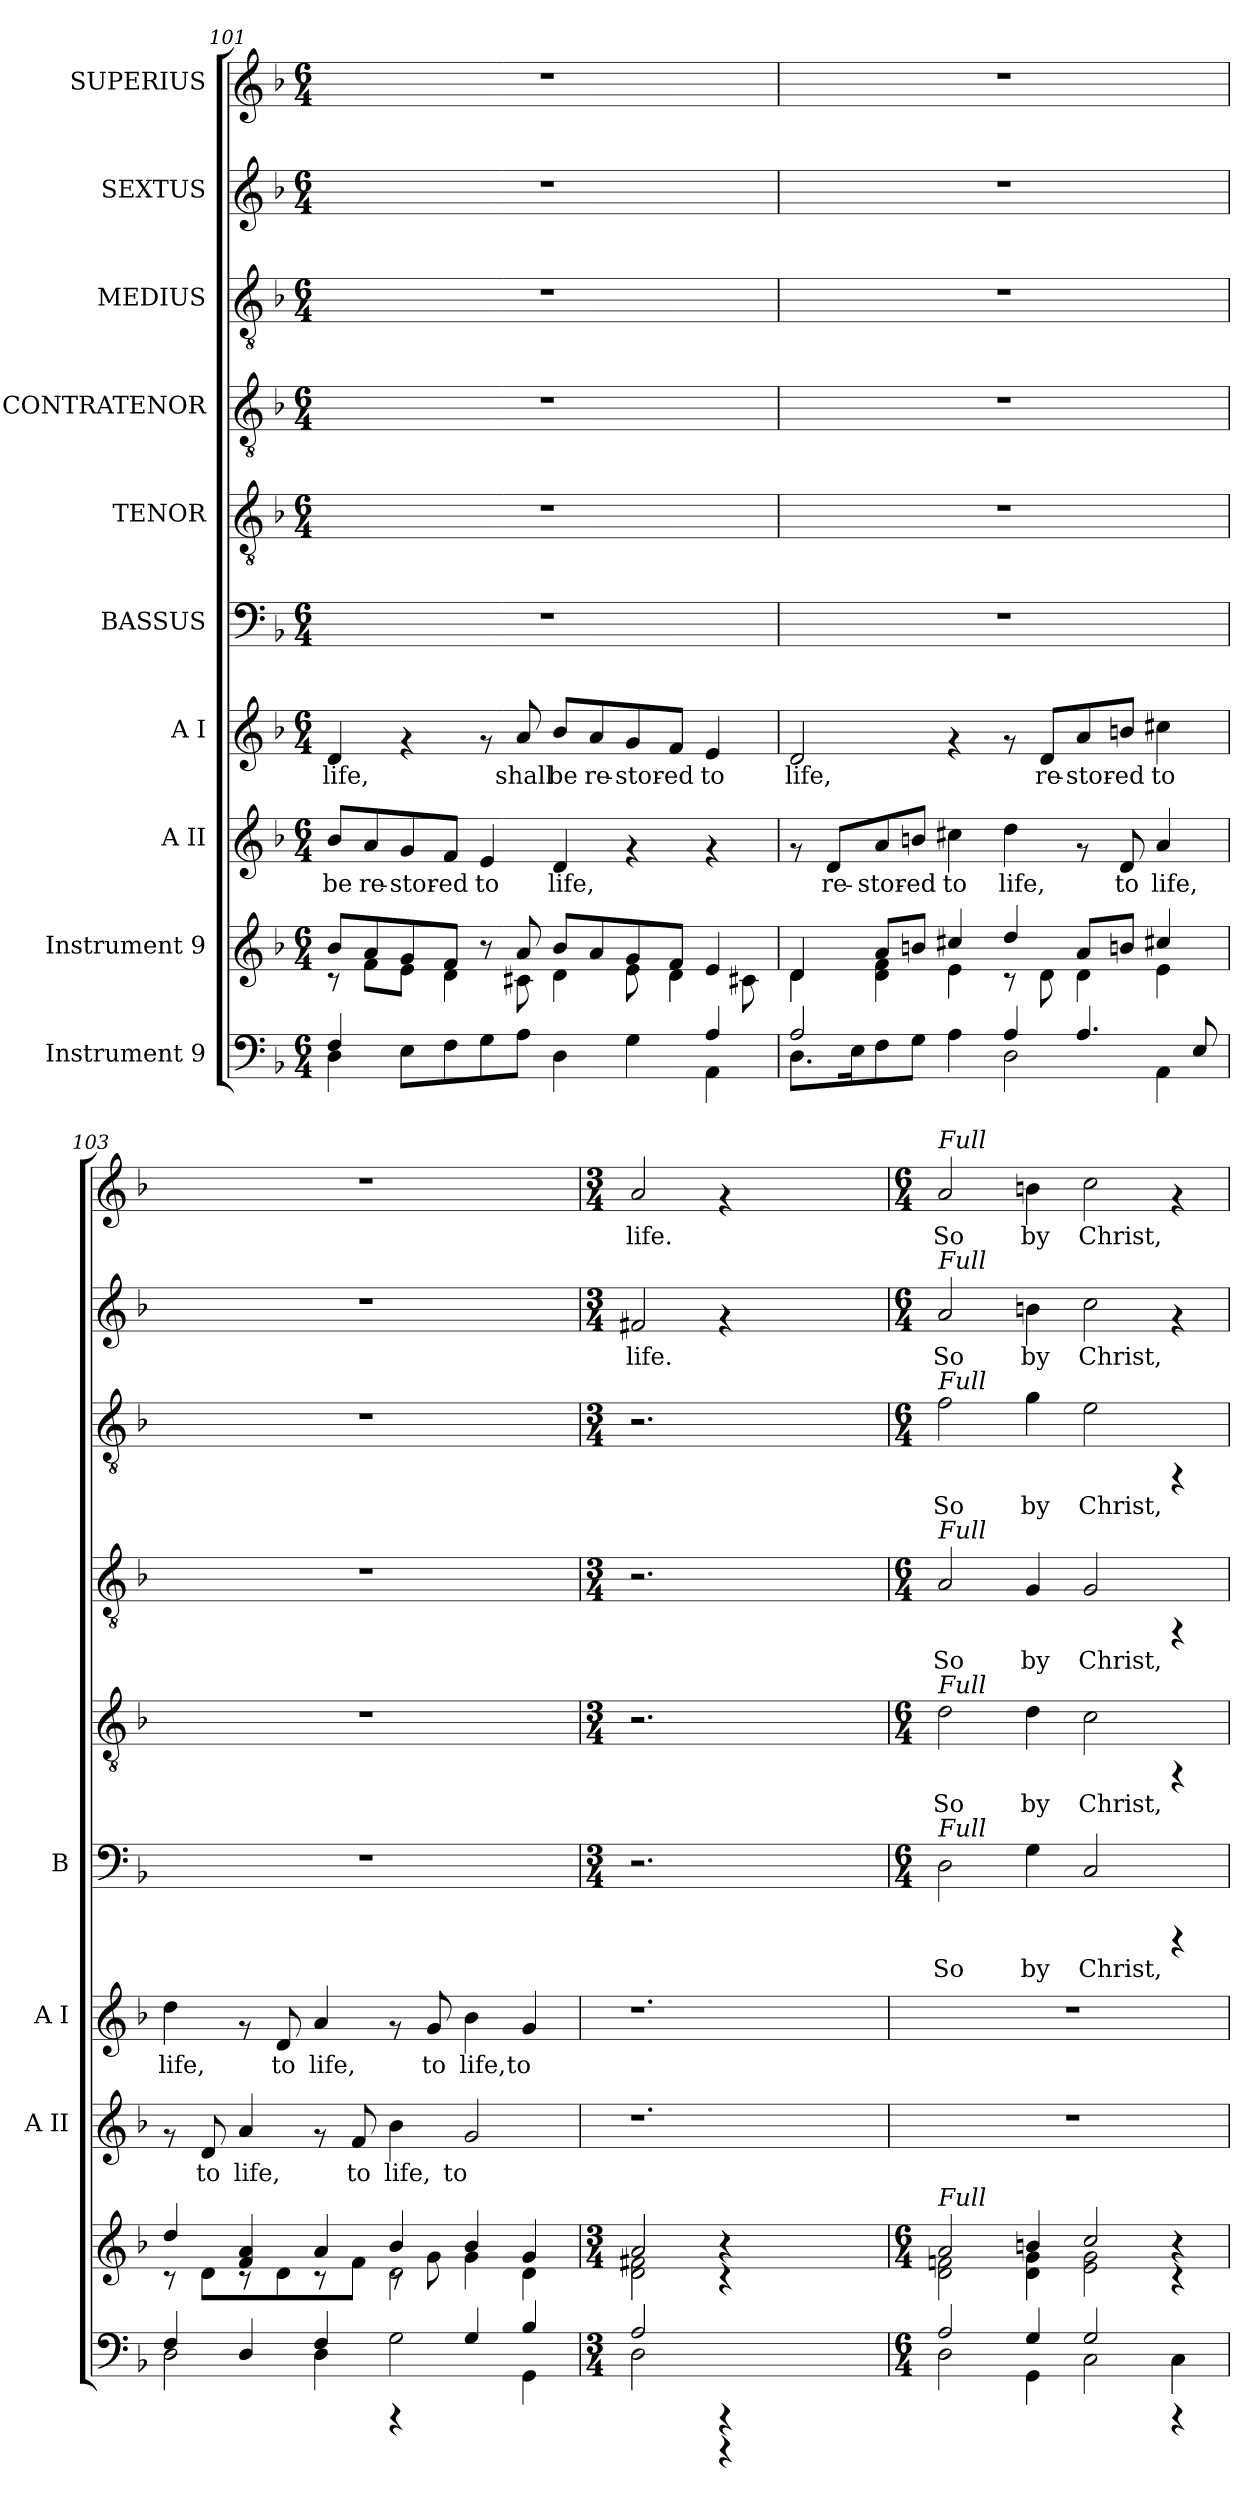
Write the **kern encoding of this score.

**kern	**kern	**kern	**text	**kern	**text	**kern	**text	**kern	**text	**kern	**text	**kern	**text	**kern	**text	**kern	**text
*part10	*part9	*part8	*part8	*part7	*part7	*part6	*part6	*part5	*part5	*part4	*part4	*part3	*part3	*part2	*part2	*part1	*part1
*staff10	*staff9	*staff8	*staff8	*staff7	*staff7	*staff6	*staff6	*staff5	*staff5	*staff4	*staff4	*staff3	*staff3	*staff2	*staff2	*staff1	*staff1
*I"Instrument 9	*I"Instrument 9	*I"A II	*	*I"A I	*	*I"BASSUS	*	*I"TENOR	*	*I"CONTRATENOR	*	*I"MEDIUS	*	*I"SEXTUS	*	*I"SUPERIUS	*
*	*	*I'A II	*	*I'A I	*	*I'B	*	*	*	*	*	*	*	*	*	*	*
!!LO:PB:g=z
*clefF4	*clefG2	*clefG2	*	*clefG2	*	*clefF4	*	*clefGv2	*	*clefGv2	*	*clefGv2	*	*clefG2	*	*clefG2	*
*k[b-]	*k[b-]	*k[b-]	*	*k[b-]	*	*k[b-]	*	*k[b-]	*	*k[b-]	*	*k[b-]	*	*k[b-]	*	*k[b-]	*
*F:	*F:	*F:	*	*F:	*	*F:	*	*F:	*	*F:	*	*F:	*	*F:	*	*F:	*
*M6/4	*M6/4	*M6/4	*	*M6/4	*	*M6/4	*	*M6/4	*	*M6/4	*	*M6/4	*	*M6/4	*	*M6/4	*
=101	=101	=101	=101	=101	=101	=101	=101	=101	=101	=101	=101	=101	=101	=101	=101	=101	=101
*^	*^	*	*	*	*	*	*	*	*	*	*	*	*	*	*	*	*
!	!	!	!	!	!LO:LY:b:cj	!	!LO:LY:b:cj	!	!	!	!	!	!	!	!	!	!	!	!
4D\	4F/	8b-/L	8rc	8b-/L	be	4d/	life,	1.r	.	1.r	.	1.r	.	1.r	.	1.r	.	1.r	.
!	!	!	!	!	!LO:LY:b:cj	!	!	!	!	!	!	!	!	!	!	!	!	!	!
.	.	8a/	8f\L	8a/	re-	.	.	.	.	.	.	.	.	.	.	.	.	.	.
!	!	!	!	!	!LO:LY:b:cj	!	!	!	!	!	!	!	!	!	!	!	!	!	!
8E\L	1ryy	8g/	8e\J	8g/	-stor-	4rf	.	.	.	.	.	.	.	.	.	.	.	.	.
!	!	!	!	!	!LO:LY:b:cj	!	!	!	!	!	!	!	!	!	!	!	!	!	!
8F\	.	8f/J	4d\	8f/J	-ed	.	.	.	.	.	.	.	.	.	.	.	.	.	.
!	!	!	!	!	!LO:LY:b:cj	!	!	!	!	!	!	!	!	!	!	!	!	!	!
8G\	.	8ra	.	4e/	to	8rf	.	.	.	.	.	.	.	.	.	.	.	.	.
!	!	!	!	!	!	!	!LO:LY:b:cj	!	!	!	!	!	!	!	!	!	!	!	!
8A\J	.	8a/	8c#X\	.	.	8a/	shall	.	.	.	.	.	.	.	.	.	.	.	.
!	!	!	!	!	!LO:LY:b:cj	!	!LO:LY:b:cj	!	!	!	!	!	!	!	!	!	!	!	!
4D\	.	8b-/L	4d\	4d/	life,	8b-/L	be	.	.	.	.	.	.	.	.	.	.	.	.
!	!	!	!	!	!	!	!LO:LY:b:cj	!	!	!	!	!	!	!	!	!	!	!	!
.	.	8a/	.	.	.	8a/	re-	.	.	.	.	.	.	.	.	.	.	.	.
!	!	!	!	!	!	!	!LO:LY:b:cj	!	!	!	!	!	!	!	!	!	!	!	!
4G\	.	8g/	8e\	4rf	.	8g/	-stor-	.	.	.	.	.	.	.	.	.	.	.	.
!	!	!	!	!	!	!	!LO:LY:b:cj	!	!	!	!	!	!	!	!	!	!	!	!
.	.	8f/J	4d\	.	.	8f/J	-ed	.	.	.	.	.	.	.	.	.	.	.	.
!	!	!	!	!	!	!	!LO:LY:b:cj	!	!	!	!	!	!	!	!	!	!	!	!
4AA\	4A/	4e/	.	4rf	.	4e/	to	.	.	.	.	.	.	.	.	.	.	.	.
.	.	.	8c#X\	.	.	.	.	.	.	.	.	.	.	.	.	.	.	.	.
=102	=102	=102	=102	=102	=102	=102	=102	=102	=102	=102	=102	=102	=102	=102	=102	=102	=102	=102	=102
!	!	!	!	!	!	!	!LO:LY:b:cj	!	!	!	!	!	!	!	!	!	!	!	!
8.D\L	2A/	4d/	4d\	8rf	.	2d/	life,	1.r	.	1.r	.	1.r	.	1.r	.	1.r	.	1.r	.
!	!	!	!	!	!LO:LY:b:cj	!	!	!	!	!	!	!	!	!	!	!	!	!	!
.	.	.	.	8d/L	re-	.	.	.	.	.	.	.	.	.	.	.	.	.	.
16E\	.	.	.	.	.	.	.	.	.	.	.	.	.	.	.	.	.	.	.
!	!	!	!	!	!LO:LY:b:cj	!	!	!	!	!	!	!	!	!	!	!	!	!	!
8F\	.	8a/L	4f\ 4d\	8a/	-stor-	.	.	.	.	.	.	.	.	.	.	.	.	.	.
!	!	!	!	!	!LO:LY:b:cj	!	!	!	!	!	!	!	!	!	!	!	!	!	!
8G\J	.	8bn/J	.	8bn/J	-ed	.	.	.	.	.	.	.	.	.	.	.	.	.	.
!	!	!	!	!	!LO:LY:b:cj	!	!	!	!	!	!	!	!	!	!	!	!	!	!
4A\	4ryy	4cc#X/	4e\	4cc#X\	to	4rf	.	.	.	.	.	.	.	.	.	.	.	.	.
!	!	!	!	!	!LO:LY:b:cj	!	!	!	!	!	!	!	!	!	!	!	!	!	!
2D\	4A/	4dd/	8rc	4dd\	life,	8rf	.	.	.	.	.	.	.	.	.	.	.	.	.
!	!	!	!	!	!	!	!LO:LY:b:cj	!	!	!	!	!	!	!	!	!	!	!	!
.	.	.	8d\	.	.	8d/L	re-	.	.	.	.	.	.	.	.	.	.	.	.
!	!	!	!	!	!	!	!LO:LY:b:cj	!	!	!	!	!	!	!	!	!	!	!	!
.	4.A/	8a/L	4d\	8rf	.	8a/	-stor-	.	.	.	.	.	.	.	.	.	.	.	.
!	!	!	!	!	!LO:LY:b:cj	!	!LO:LY:b:cj	!	!	!	!	!	!	!	!	!	!	!	!
.	.	8bn/J	.	8d/	to	8bn/J	-ed	.	.	.	.	.	.	.	.	.	.	.	.
!	!	!	!	!	!LO:LY:b:cj	!	!LO:LY:b:cj	!	!	!	!	!	!	!	!	!	!	!	!
4AA\	.	4cc#X/	4e\	4a/	life,	4cc#X\	to	.	.	.	.	.	.	.	.	.	.	.	.
.	8E/	.	.	.	.	.	.	.	.	.	.	.	.	.	.	.	.	.	.
=103	=103	=103	=103	=103	=103	=103	=103	=103	=103	=103	=103	=103	=103	=103	=103	=103	=103	=103	=103
*	*	*	*^	*	*	*	*	*	*	*	*	*	*	*	*	*	*	*	*
!	!	!	!	!	!	!	!	!LO:LY:b:cj	!	!	!	!	!	!	!	!	!	!	!	!
2D\	4F/	4dd/	8rc	2.ryy	8rf	.	4dd\	life,	1.r	.	1.r	.	1.r	.	1.r	.	1.r	.	1.r	.
!	!	!	!	!	!	!LO:LY:b:cj	!	!	!	!	!	!	!	!	!	!	!	!	!	!
.	.	.	8d\L	.	8d/	to	.	.	.	.	.	.	.	.	.	.	.	.	.	.
!	!	!	!	!	!	!LO:LY:b:cj	!	!	!	!	!	!	!	!	!	!	!	!	!	!
.	4D/	4f/ 4a/	8rc	.	4a/	life,	8rf	.	.	.	.	.	.	.	.	.	.	.	.	.
!	!	!	!	!	!	!	!	!LO:LY:b:cj	!	!	!	!	!	!	!	!	!	!	!	!
.	.	.	8d\	.	.	.	8d/	to	.	.	.	.	.	.	.	.	.	.	.	.
!	!	!	!	!	!	!	!	!LO:LY:b:cj	!	!	!	!	!	!	!	!	!	!	!	!
4D\	4F/	4a/	8rc	.	8rf	.	4a/	life,	.	.	.	.	.	.	.	.	.	.	.	.
!	!	!	!	!	!	!LO:LY:b:cj	!	!	!	!	!	!	!	!	!	!	!	!	!	!
.	.	.	8f\J	.	8f/	to	.	.	.	.	.	.	.	.	.	.	.	.	.	.
!	!	!	!	!	!	!LO:LY:b:cj	!	!	!	!	!	!	!	!	!	!	!	!	!	!
2G\	4rEEE	4b-/	8rc	2d\	4b-\	life,	8rf	.	.	.	.	.	.	.	.	.	.	.	.	.
!	!	!	!	!	!	!	!	!LO:LY:b:cj	!	!	!	!	!	!	!	!	!	!	!	!
.	.	.	8g\	.	.	.	8g/	to	.	.	.	.	.	.	.	.	.	.	.	.
!	!	!	!	!	!	!LO:LY:b:cj	!	!LO:LY:b:cj	!	!	!	!	!	!	!	!	!	!	!	!
.	4G/	4b-/	4g\	.	2g/	to	4b-\	life,	.	.	.	.	.	.	.	.	.	.	.	.
!	!	!	!	!	!	!	!	!LO:LY:b:cj	!	!	!	!	!	!	!	!	!	!	!	!
4GG\	4B-/	4g/	4d\	4ryy	.	.	4g/	to	.	.	.	.	.	.	.	.	.	.	.	.
*	*	*v	*v	*v	*	*	*	*	*	*	*	*	*	*	*	*	*	*	*	*
!!LO:PB:g=z
=104	=104	=104	=104	=104	=104	=104	=104	=104	=104	=104	=104	=104	=104	=104	=104	=104	=104	=104
*M3/4	*	*M3/4	*	*	*	*	*M3/4	*	*M3/4	*	*M3/4	*	*M3/4	*	*M3/4	*	*M3/4	*
*	*	*^	*	*	*	*	*	*	*	*	*	*	*	*	*	*	*	*
*	*	*	*^	*	*	*	*	*	*	*	*	*	*	*	*	*	*	*	*
!	!	!	!	!	!	!	!	!	!	!	!	!	!	!	!	!	!	!LO:LY:b:rj	!	!LO:LY:b:cj
*	*	*	*v	*v	*	*	*	*	*	*	*	*	*	*	*	*	*	*	*	*
2D\	2A/	2a/	2d\ 2f#X\	1.r	.	1.r	.	2.r	.	2.r	.	2.r	.	2.r	.	2f#X/	life.	2a/	-life.
4rGGGG	4rEEE	4ra	4rc	.	.	.	.	.	.	.	.	.	.	.	.	4rf	.	4rf	.
2.ryy	2.ryy	2.ryy	2.ryy	.	.	.	.	2.ryy	.	2.ryy	.	2.ryy	.	2.ryy	.	2.ryy	.	2.ryy	.
=105	=105	=105	=105	=105	=105	=105	=105	=105	=105	=105	=105	=105	=105	=105	=105	=105	=105	=105	=105
*M6/4	*	*M6/4	*	*	*	*	*	*M6/4	*	*M6/4	*	*M6/4	*	*M6/4	*	*M6/4	*	*M6/4	*
!	!	!	!	!	!	!	!	!	!	!	!	!	!	!	!	!	!	!LO:TX:a:i:t=Full	!
!	!	!	!	!	!	!	!	!	!	!	!	!	!	!	!	!LO:TX:a:i:t=Full	!	!	!
!	!	!	!	!	!	!	!	!	!	!	!	!	!	!LO:TX:a:i:t=Full	!	!	!	!	!
!	!	!	!	!	!	!	!	!	!	!	!	!LO:TX:a:i:t=Full	!	!	!	!	!	!	!
!	!	!	!	!	!	!	!	!	!	!LO:TX:a:i:t=Full	!	!	!	!	!	!	!	!	!
!	!	!	!	!	!	!	!	!LO:TX:a:i:t=Full	!	!	!	!	!	!	!	!	!	!	!
!	!	!LO:TX:a:i:t=Full	!	!	!	!	!	!	!	!	!	!	!	!	!	!	!	!	!
!	!	!	!	!	!	!	!	!	!LO:LY:b	!	!LO:LY:b	!	!LO:LY:b	!	!LO:LY:b	!	!LO:LY:b:rj	!	!LO:LY:b:cj
2D\	2A/	2a/	2fn\ 2d\	1.r	.	1.r	.	2D\	So	2d\	So	2A/	So	2f\	So	2a/	So	2a/	So
!	!	!	!	!	!	!	!	!	!LO:LY:b	!	!LO:LY:b	!	!LO:LY:b	!	!LO:LY:b	!	!LO:LY:b:rj	!	!LO:LY:b:cj
4GG\	4G/	4bn/	4d\ 4g\	.	.	.	.	4G\	by	4d\	by	4G/	by	4g\	by	4bn\	by	4bn\	by
!	!	!	!	!	!	!	!	!	!LO:LY:b	!	!LO:LY:b	!	!LO:LY:b	!	!LO:LY:b	!	!LO:LY:b:rj	!	!LO:LY:b:cj
2C\	2G/	2cc/	2e\ 2g\	.	.	.	.	2C/	Christ,	2c\	Christ,	2G/	Christ,	2e\	Christ,	2cc\	Christ,	2cc\	Christ,
4C\	4rEEE	4ra	4rc	.	.	.	.	4rCCC	.	4rFF	.	4rFF	.	4rFF	.	4rf	.	4rf	.
*v	*v	*	*	*	*	*	*	*	*	*	*	*	*	*	*	*	*	*	*
*	*v	*v	*	*	*	*	*	*	*	*	*	*	*	*	*	*	*	*
=	=	=	=	=	=	=	=	=	=	=	=	=	=	=	=	=	=
*-	*-	*-	*-	*-	*-	*-	*-	*-	*-	*-	*-	*-	*-	*-	*-	*-	*-
